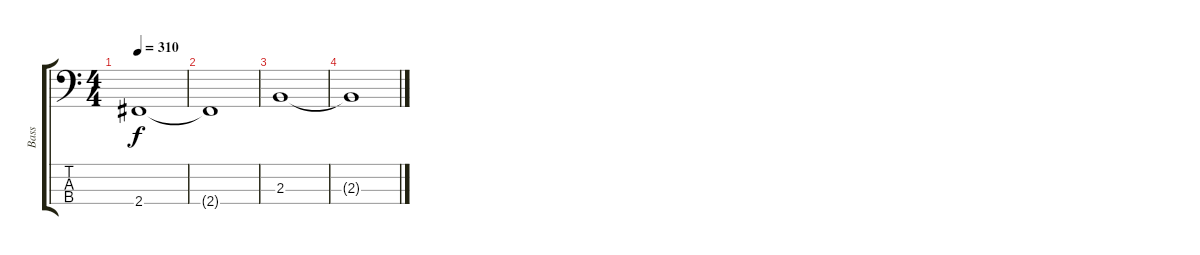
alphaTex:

\track ("Bass" "Bass") {instrument electricbassfinger}
\staff {score tabs}
\tuning (G2 D2 A1 E1) {hide}
\ts (4 4)
\tempo 310
\clef f4
\ks c
2.4.1{dy f} |
2.4{t}.1 |
2.3.1 |
2.3{t}.1
